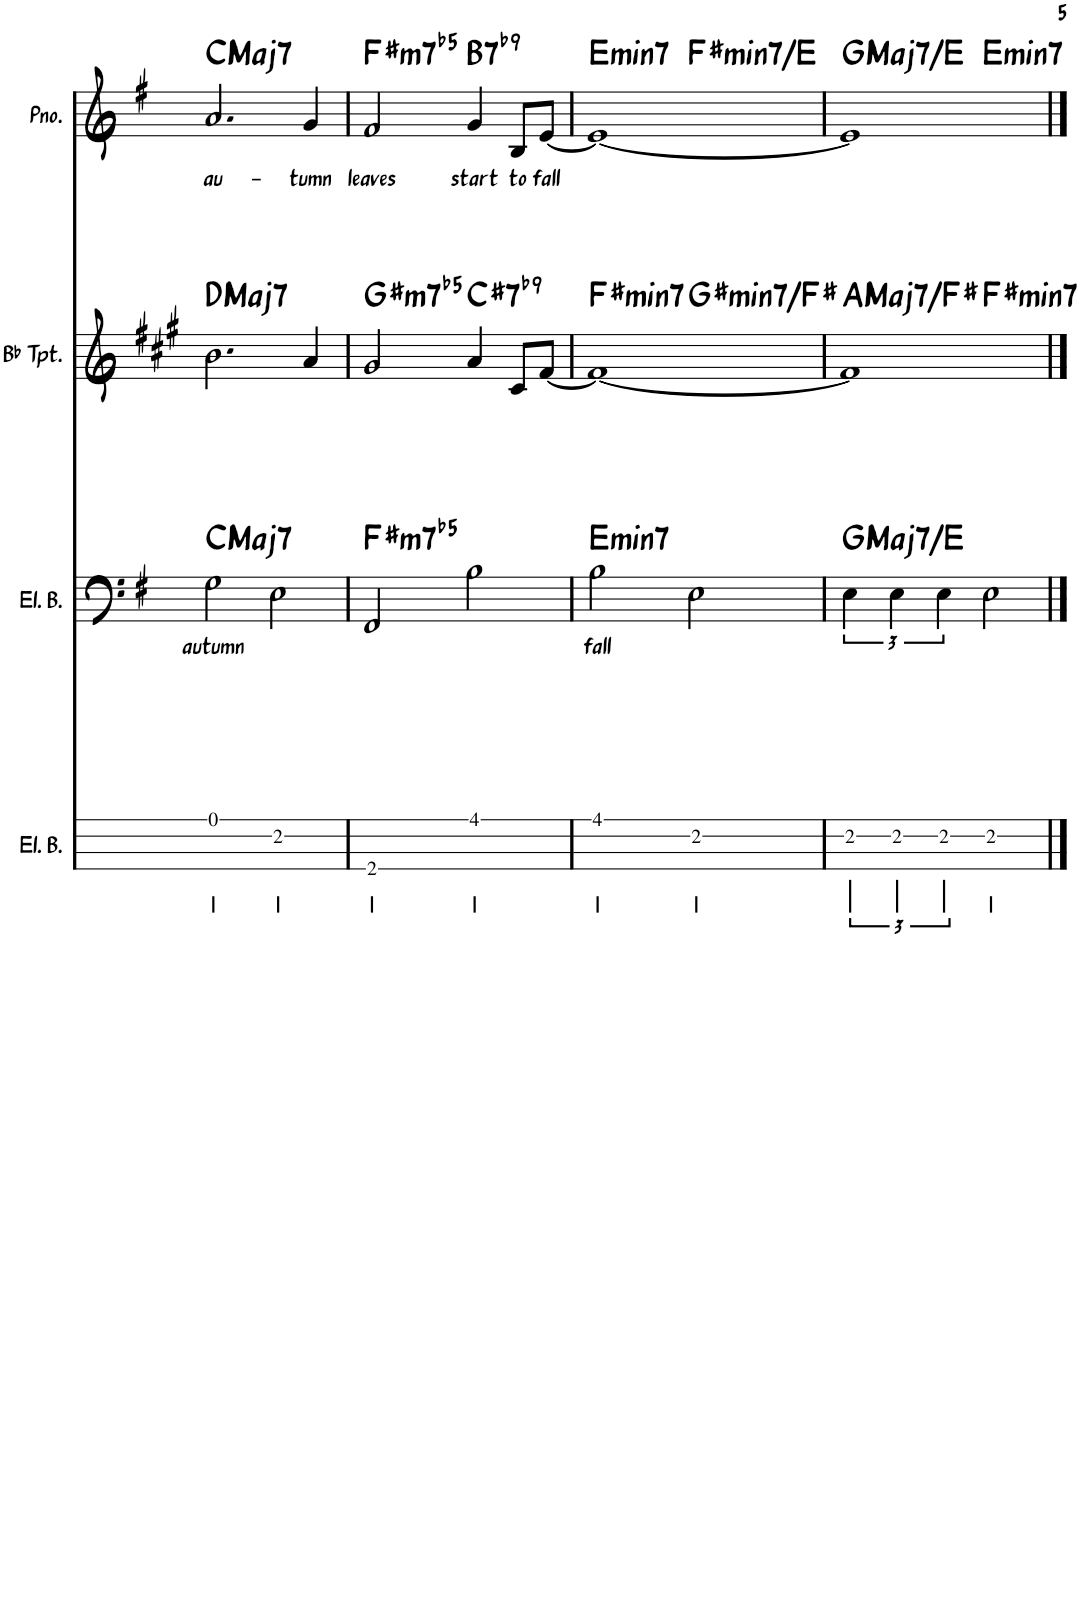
**kern	**kern	**text	**harte	**kern	**harte	**kern	**text	**harte
*part4	*part3	*part3	*part3	*part2	*part2	*part1	*part1	*part1
*staff4	*staff3	*staff3	*	*staff2	*	*staff1	*staff1	*
*I"Electric Bass	*I"Electric Bass	*	*	*I"Bb Trumpet	*	*I"Piano	*	*
*I'El. B.	*I'El. B.	*	*	*I'Bb Tpt.	*	*I'Pno.	*	*
!!LO:PB:g=z
*	*clefF4	*	*	*clefG2	*	*clefG2	*	*
*Trd7c12	*Trd7c12	*	*	*Trd1c2	*	*	*	*
*k[f#]	*k[f#]	*	*	*k[f#c#g#]	*	*k[f#]	*	*
*M4/4	*M4/4	*	*	*M4/4	*	*M4/4	*	*
=30	=30	=30	=30	=30	=30	=30	=30	=30
!	!	!LO:LY:b	!LO:H:kt=Maj7	!	!LO:H:kt=Maj7	!	!LO:LY:b	!LO:H:kt=Maj7
2G\	2G\	autumn	C:maj7	2.b\	D:maj7	2.a/	au-	C:maj7
2E\	2E\	.	.	.	.	.	.	.
!	!	!	!	!	!	!	!LO:LY:b	!
.	.	.	.	4a/	.	4g/	-tumn	.
=31	=31	=31	=31	=31	=31	=31	=31	=31
!	!	!	!LO:H:kt=m7b5	!	!LO:H:kt=m7b5	!	!LO:LY:b	!LO:H:kt=m7b5
2FF#\	2FF#/	.	F#:hdim7	2g#/	G#:hdim7	2f#/	leaves	F#:hdim7
!	!	!	!	!	!LO:H:kt=7	!	!LO:LY:b	!LO:H:kt=7
2B\	2B\	.	.	4a/	C#:7(b9)	4g/	start	B:7(b9)
!	!	!	!	!	!	!	!LO:LY:b	!
.	.	.	.	8c#/L	.	8B/L	to	.
!	!	!	!	!	!	!	!LO:LY:b	!
.	.	.	.	[8f#/J	.	[8e/J	fall	.
=32	=32	=32	=32	=32	=32	=32	=32	=32
!	!	!LO:LY:b	!LO:H:kt=min7	!	!LO:H:kt=min7	!	!	!LO:H:kt=min7
*	*	*	*	*^	*	*^	*	*
2B\	2B\	fall	E:min7	1f#_	2ryy	F#:min7	1e_	2ryy	.	E:min7
!	!	!	!	!	!	!LO:H:kt=min7	!	!	!	!LO:H:kt=min7
2E\	2E\	.	.	.	2ryy	G#:min7/b7	.	2ryy	.	F#:min7/b7
=33	=33	=33	=33	=33	=33	=33	=33	=33	=33	=33
!	!	!	!LO:H:kt=Maj7	!	!	!LO:H:kt=Maj7	!	!	!	!LO:H:kt=Maj7
6E\	6E\	.	G:maj7/6	1f#]	2ryy	A:maj7/6	1e]	2ryy	.	G:maj7/6
6E\	6E\	.	.	.	.	.	.	.	.	.
6E\	6E\	.	.	.	.	.	.	.	.	.
!	!	!	!	!	!	!LO:H:kt=min7	!	!	!	!LO:H:kt=min7
2E\	2E\	.	.	.	2ryy	F#:min7	.	2ryy	.	E:min7
*	*	*	*	*v	*v	*	*	*	*	*
*	*	*	*	*	*	*v	*v	*	*
==	==	==	==	==	==	==	==	==
*-	*-	*-	*-	*-	*-	*-	*-	*-
